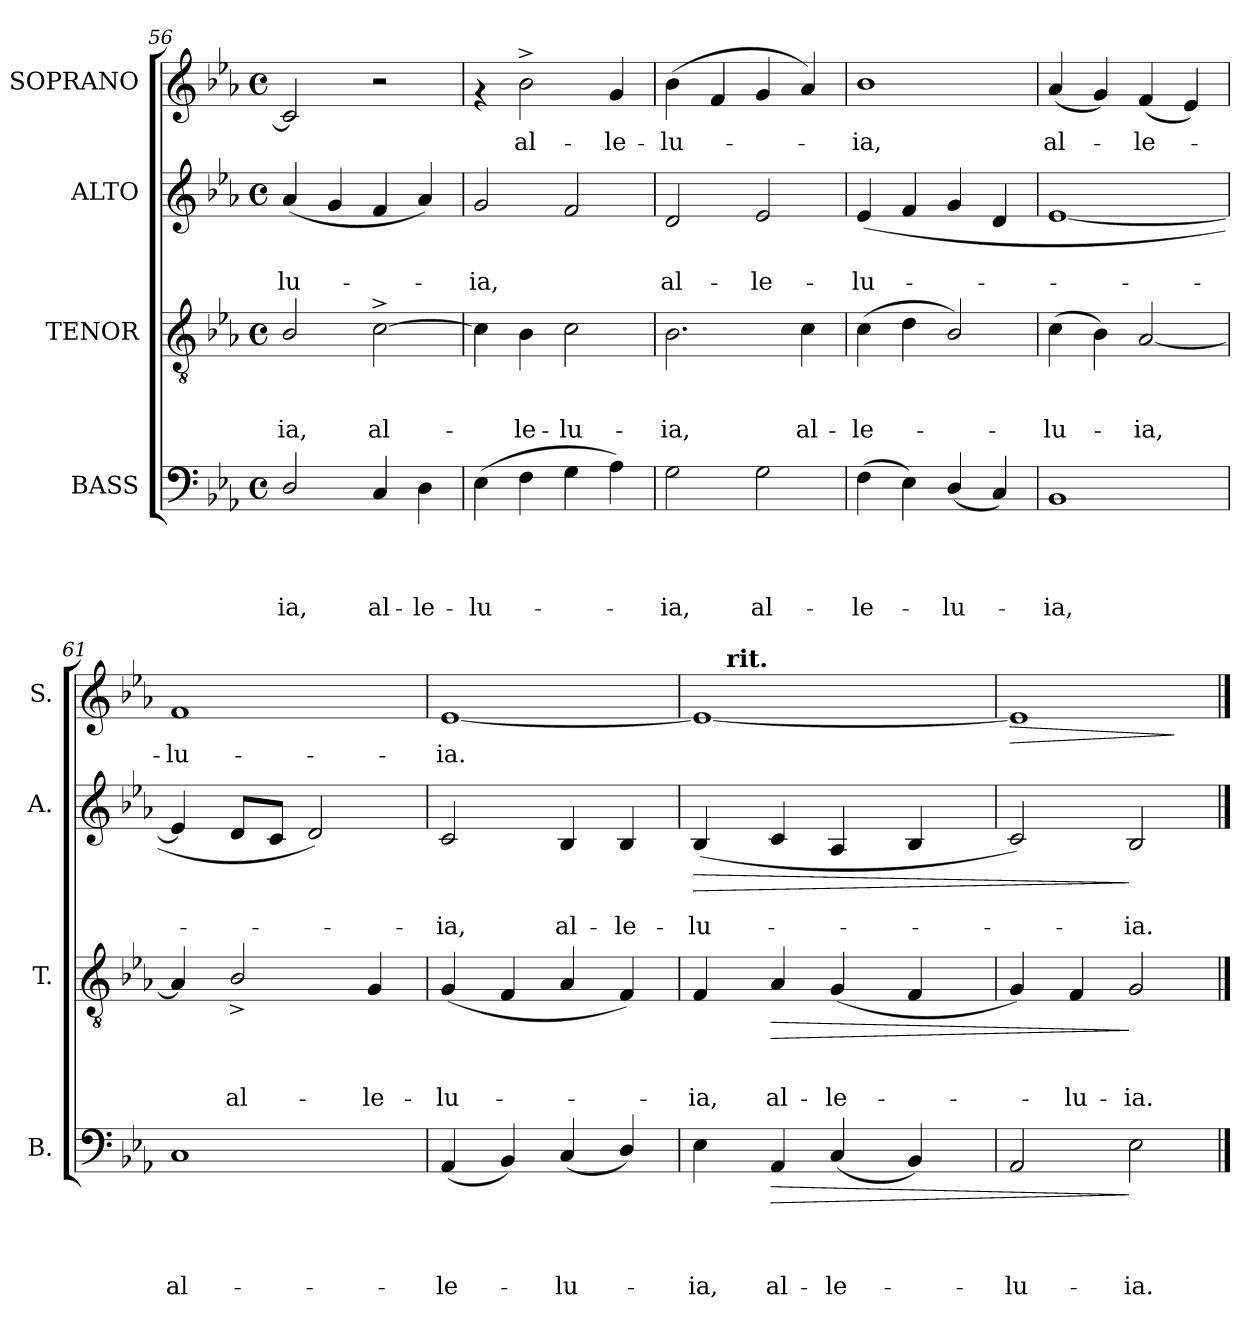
**kern	**text	**text	**text	**text	**dynam	**kern	**text	**text	**text	**dynam	**kern	**text	**text	**dynam	**kern	**text	**dynam
*part4	*part4	*part4	*part4	*part4	*part4	*part3	*part3	*part3	*part3	*part3	*part2	*part2	*part2	*part2	*part1	*part1	*part1
*staff4	*staff4	*staff4	*staff4	*staff4	*staff4	*staff3	*staff3	*staff3	*staff3	*staff3	*staff2	*staff2	*staff2	*staff2	*staff1	*staff1	*staff1
*I"BASS	*	*	*	*	*	*I"TENOR	*	*	*	*	*I"ALTO	*	*	*	*I"SOPRANO	*	*
*I'B.	*	*	*	*	*	*I'T.	*	*	*	*	*I'A.	*	*	*	*I'S.	*	*
*clefF4	*	*	*	*	*	*clefGv2	*	*	*	*	*clefG2	*	*	*	*clefG2	*	*
*k[b-e-a-]	*	*	*	*	*	*k[b-e-a-]	*	*	*	*	*k[b-e-a-]	*	*	*	*k[b-e-a-]	*	*
*E-:	*	*	*	*	*	*E-:	*	*	*	*	*E-:	*	*	*	*E-:	*	*
*M4/4	*	*	*	*	*	*M4/4	*	*	*	*	*M4/4	*	*	*	*M4/4	*	*
*met(c)	*	*	*	*	*	*met(c)	*	*	*	*	*met(c)	*	*	*	*met(c)	*	*
=56	=56	=56	=56	=56	=56	=56	=56	=56	=56	=56	=56	=56	=56	=56	=56	=56	=56
!	!	!	!	!LO:LY:b	!	!	!	!	!LO:LY:b	!	!	!	!LO:LY:b	!	!	!	!
2D/	.	.	.	-ia,	.	2B-/	.	.	-ia,	.	(>4a-/	.	-lu-	.	2c/]	.	.
.	.	.	.	.	.	.	.	.	.	.	4g/	.	.	.	.	.	.
!	!	!	!	!LO:LY:b	!	!	!	!	!LO:LY:b	!	!	!	!	!	!	!	!
4C/	.	.	.	al-	.	[>2c^>\	.	.	al-	.	4f/	.	.	.	2r	.	.
!	!	!	!	!LO:LY:b	!	!	!	!	!	!	!	!	!	!	!	!	!
4D\	.	.	.	-le-	.	.	.	.	.	.	4a-/)	.	.	.	.	.	.
=57	=57	=57	=57	=57	=57	=57	=57	=57	=57	=57	=57	=57	=57	=57	=57	=57	=57
!	!	!	!	!LO:LY:b	!	!	!	!	!	!	!	!	!LO:LY:b	!	!	!	!
(>4E-\	.	.	.	-lu-	.	4c\]	.	.	.	.	2g/	.	-ia,	.	4rf	.	.
!	!	!	!	!	!	!	!	!	!LO:LY:b	!	!	!	!	!	!	!LO:LY:b	!
4F\	.	.	.	.	.	4B-\	.	.	-le-	.	.	.	.	.	2b-^>\	al-	.
!	!	!	!	!	!	!	!	!	!LO:LY:b	!	!	!	!	!	!	!	!
4G\	.	.	.	.	.	2c\	.	.	-lu-	.	2f/	.	.	.	.	.	.
!	!	!	!	!	!	!	!	!	!	!	!	!	!	!	!	!LO:LY:b	!
4A-\)	.	.	.	.	.	.	.	.	.	.	.	.	.	.	4g/	-le-	.
!!LO:PB:g=z
=58	=58	=58	=58	=58	=58	=58	=58	=58	=58	=58	=58	=58	=58	=58	=58	=58	=58
!	!	!	!	!LO:LY:b	!	!	!	!	!LO:LY:b	!	!	!	!LO:LY:b	!	!	!LO:LY:b	!
2G\	.	.	.	-ia,	.	2.B-\	.	.	-ia,	.	2d/	.	al-	.	(>4b-\	-lu-	.
.	.	.	.	.	.	.	.	.	.	.	.	.	.	.	4f/	.	.
!	!	!	!	!LO:LY:b	!	!	!	!	!	!	!	!	!LO:LY:b	!	!	!	!
2G\	.	.	.	al-	.	.	.	.	.	.	2e-/	.	-le-	.	4g/	.	.
!	!	!	!	!	!	!	!	!	!LO:LY:b	!	!	!	!	!	!	!	!
.	.	.	.	.	.	4c\	.	.	al-	.	.	.	.	.	4a-/)	.	.
=59	=59	=59	=59	=59	=59	=59	=59	=59	=59	=59	=59	=59	=59	=59	=59	=59	=59
!	!	!	!	!LO:LY:b	!	!	!	!	!LO:LY:b	!	!	!	!LO:LY:b	!	!	!LO:LY:b	!
(>4F\	.	.	.	-le-	.	(>4c\	.	.	-le-	.	(>4e-/	.	-lu-	.	1b-	-ia,	.
4E-\)	.	.	.	.	.	4d\	.	.	.	.	4f/	.	.	.	.	.	.
!	!	!	!	!LO:LY:b	!	!	!	!	!	!	!	!	!	!	!	!	!
(<4D/	.	.	.	-lu-	.	2B-/)	.	.	.	.	4g/	.	.	.	.	.	.
4C/)	.	.	.	.	.	.	.	.	.	.	4d/	.	.	.	.	.	.
=60	=60	=60	=60	=60	=60	=60	=60	=60	=60	=60	=60	=60	=60	=60	=60	=60	=60
!	!	!	!	!LO:LY:b	!	!	!	!	!LO:LY:b	!	!	!	!	!	!	!LO:LY:b	!
1BB-	.	.	.	-ia,	.	(>4c\	.	.	-lu-	.	[<1e-	.	.	.	(<4a-/	al-	.
.	.	.	.	.	.	4B-\)	.	.	.	.	.	.	.	.	4g/)	.	.
!	!	!	!	!	!	!	!	!	!LO:LY:b	!	!	!	!	!	!	!LO:LY:b	!
.	.	.	.	.	.	[<2A-/	.	.	-ia,	.	.	.	.	.	(<4f/	-le-	.
.	.	.	.	.	.	.	.	.	.	.	.	.	.	.	4e-/)	.	.
=61	=61	=61	=61	=61	=61	=61	=61	=61	=61	=61	=61	=61	=61	=61	=61	=61	=61
!	!	!	!	!LO:LY:b	!	!	!	!	!	!	!	!	!	!	!	!LO:LY:b	!
1C	.	.	.	al-	.	4A-/]	.	.	.	.	4e-/]	.	.	.	1f	-lu-	.
!	!	!	!	!	!	!	!	!	!LO:LY:b	!	!	!	!	!	!	!	!
.	.	.	.	.	.	2B-^>/	.	.	al-	.	8d/L	.	.	.	.	.	.
.	.	.	.	.	.	.	.	.	.	.	8c/J	.	.	.	.	.	.
.	.	.	.	.	.	.	.	.	.	.	2d/)	.	.	.	.	.	.
!	!	!	!	!	!	!	!	!	!LO:LY:b	!	!	!	!	!	!	!	!
.	.	.	.	.	.	4G/	.	.	-le-	.	.	.	.	.	.	.	.
=62	=62	=62	=62	=62	=62	=62	=62	=62	=62	=62	=62	=62	=62	=62	=62	=62	=62
!	!	!	!	!LO:LY:b	!	!	!	!	!LO:LY:b	!	!	!	!LO:LY:b	!	!	!LO:LY:b	!
(<4AA-/	.	.	.	-le-	.	(>4G/	.	.	-lu-	.	2c/	.	-ia,	.	[<1e-	-ia.	.
4BB-/)	.	.	.	.	.	4F/	.	.	.	.	.	.	.	.	.	.	.
!	!	!	!	!LO:LY:b	!	!	!	!	!	!	!	!	!LO:LY:b	!	!	!	!
(<4C/	.	.	.	-lu-	.	4A-/	.	.	.	.	4B-/	.	al-	.	.	.	.
!	!	!	!	!	!	!	!	!	!	!	!	!	!LO:LY:b	!	!	!	!
4D/)	.	.	.	.	.	4F/)	.	.	.	.	4B-/	.	-le-	.	.	.	.
=63	=63	=63	=63	=63	=63	=63	=63	=63	=63	=63	=63	=63	=63	=63	=63	=63	=63
!	!	!	!	!LO:LY:b	!	!	!	!	!LO:LY:b	!	!	!	!LO:LY:b	!LO:HP:b	!	!	!
*	*	*	*	*	*	*	*	*	*	*	*	*	*	*	*^	*	*
4E-\	.	.	.	-ia,	.	4F/	.	.	-ia,	.	(>4B-/	.	-lu-	>	1e-_	16.ryy	.	.
!	!	!	!	!	!	!	!	!	!	!	!	!	!	!	!	!LO:TX:a:B:t=rit.	!	!
.	.	.	.	.	.	.	.	.	.	.	.	.	.	.	.	2ryy	.	.
!	!	!	!	!LO:LY:b	!LO:HP:b	!	!	!	!LO:LY:b	!LO:HP:b	!	!	!	!	!	!	!	!
4AA-/	.	.	.	al-	>	4A-/	.	.	al-	>	4c/	.	.	.	.	.	.	.
!	!	!	!	!LO:LY:b	!	!	!	!	!LO:LY:b	!	!	!	!	!	!	!	!	!
(<4C/	.	.	.	-le-	.	(<4G/	.	.	-le-	.	4A-/	.	.	.	.	.	.	.
.	.	.	.	.	.	.	.	.	.	.	.	.	.	.	.	4ryy	.	.
4BB-/)	.	.	.	.	.	4F/	.	.	.	.	4B-/	.	.	.	.	.	.	.
.	.	.	.	.	.	.	.	.	.	.	.	.	.	.	.	8ryy	.	.
.	.	.	.	.	.	.	.	.	.	.	.	.	.	.	.	32ryy	.	.
=64	=64	=64	=64	=64	=64	=64	=64	=64	=64	=64	=64	=64	=64	=64	=64	=64	=64	=64
!	!	!	!	!LO:LY:b	!	!	!	!	!	!	!	!	!	!	!	!	!	!LO:HP:b
*	*	*	*	*	*	*	*	*	*	*	*	*	*	*	*v	*v	*	*
2AA-/	.	.	.	-lu-	.	4G/)	.	.	.	.	2c/)	.	.	.	1e-]	.	>
!	!	!	!	!	!	!	!	!	!LO:LY:b	!	!	!	!	!	!	!	!
.	.	.	.	.	.	4F/	.	.	-lu-	.	.	.	.	.	.	.	.
!	!	!	!	!LO:LY:b	!	!	!	!	!LO:LY:b	!	!	!	!LO:LY:b	!	!	!	!
2E-\	.	.	.	-ia.	]	2G/	.	.	-ia.	]	2B-/	.	-ia.	]	.	.	.
.	.	.	.	.	.	.	.	.	.	.	.	.	.	.	.	.	]
==	==	==	==	==	==	==	==	==	==	==	==	==	==	==	==	==	==
*-	*-	*-	*-	*-	*-	*-	*-	*-	*-	*-	*-	*-	*-	*-	*-	*-	*-
